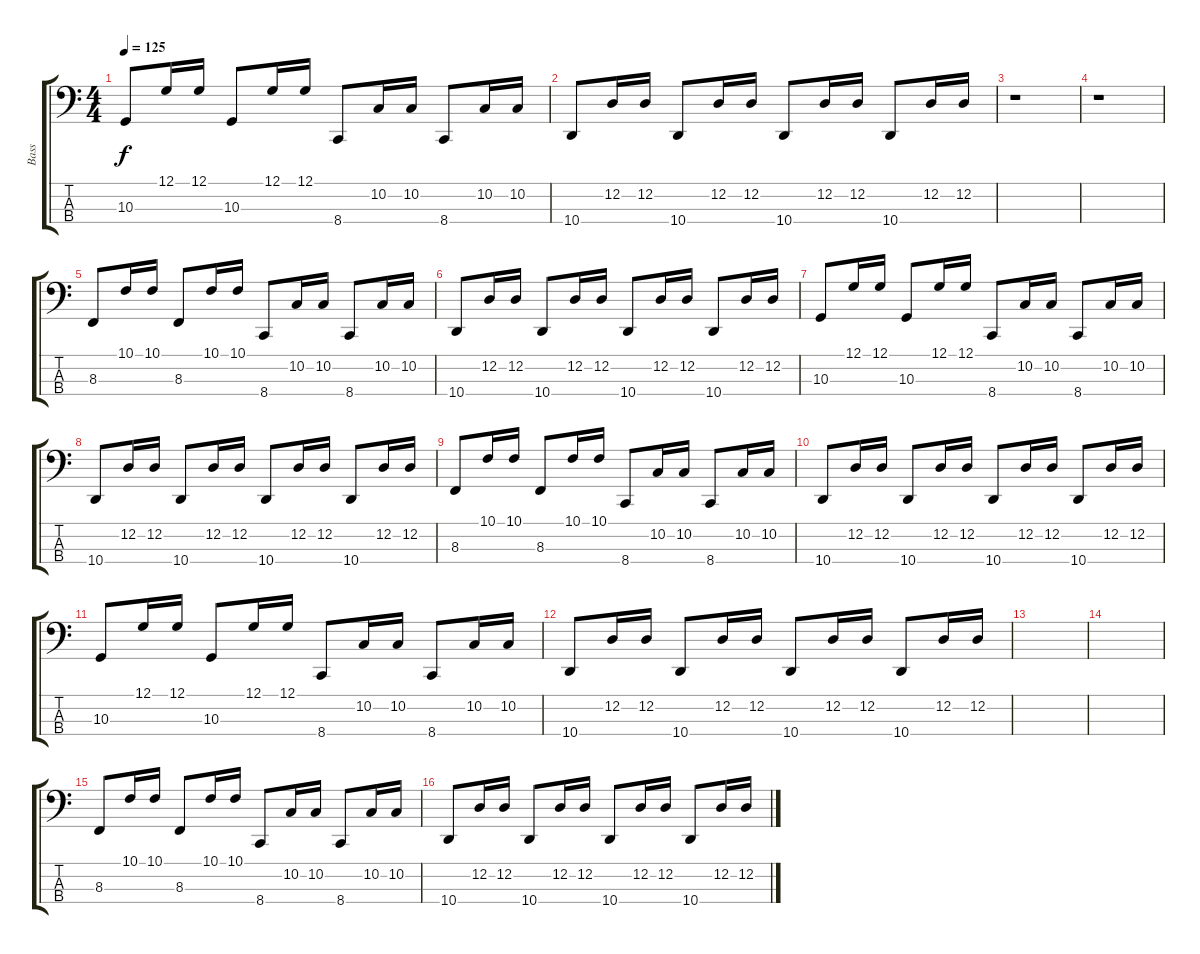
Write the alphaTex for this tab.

\track ("Bass" "Bass") {instrument lead2sawtooth}
\staff {score tabs}
\tuning (G2 D2 A1 E1) {hide}
\ts (4 4)
\tempo 125
\clef f4
\ks c
10.3.8{dy f} 12.1.16 12.1.16 10.3.8 12.1.16 12.1.16 8.4.8 10.2.16 10.2.16 8.4.8 10.2.16 10.2.16 |
10.4.8 12.2.16 12.2.16 10.4.8 12.2.16 12.2.16 10.4.8 12.2.16 12.2.16 10.4.8 12.2.16 12.2.16 |
r.1 |
r.1 |
8.3.8 10.1.16 10.1.16 8.3.8 10.1.16 10.1.16 8.4.8 10.2.16 10.2.16 8.4.8 10.2.16 10.2.16 |
10.4.8 12.2.16 12.2.16 10.4.8 12.2.16 12.2.16 10.4.8 12.2.16 12.2.16 10.4.8 12.2.16 12.2.16 |
10.3.8 12.1.16 12.1.16 10.3.8 12.1.16 12.1.16 8.4.8 10.2.16 10.2.16 8.4.8 10.2.16 10.2.16 |
10.4.8 12.2.16 12.2.16 10.4.8 12.2.16 12.2.16 10.4.8 12.2.16 12.2.16 10.4.8 12.2.16 12.2.16 |
8.3.8 10.1.16 10.1.16 8.3.8 10.1.16 10.1.16 8.4.8 10.2.16 10.2.16 8.4.8 10.2.16 10.2.16 |
10.4.8 12.2.16 12.2.16 10.4.8 12.2.16 12.2.16 10.4.8 12.2.16 12.2.16 10.4.8 12.2.16 12.2.16 |
10.3.8 12.1.16 12.1.16 10.3.8 12.1.16 12.1.16 8.4.8 10.2.16 10.2.16 8.4.8 10.2.16 10.2.16 |
10.4.8 12.2.16 12.2.16 10.4.8 12.2.16 12.2.16 10.4.8 12.2.16 12.2.16 10.4.8 12.2.16 12.2.16 |
|
|
8.3.8 10.1.16 10.1.16 8.3.8 10.1.16 10.1.16 8.4.8 10.2.16 10.2.16 8.4.8 10.2.16 10.2.16 |
10.4.8 12.2.16 12.2.16 10.4.8 12.2.16 12.2.16 10.4.8 12.2.16 12.2.16 10.4.8 12.2.16 12.2.16
